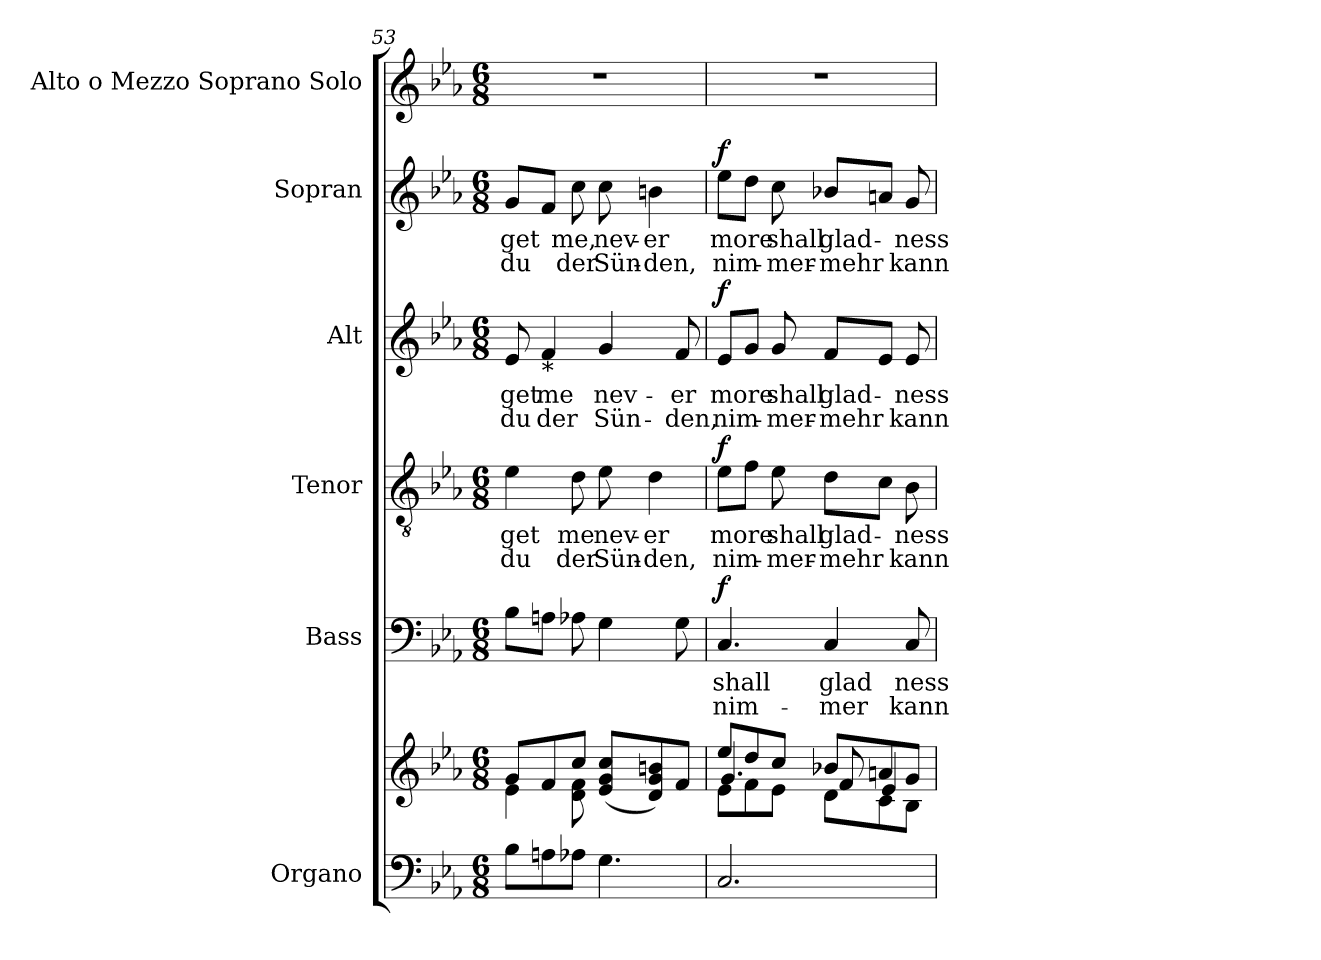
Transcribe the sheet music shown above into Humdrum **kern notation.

**kern	**kern	**kern	**text	**text	**dynam	**kern	**text	**text	**dynam	**kern	**text	**text	**dynam	**kern	**text	**text	**dynam	**kern
*part6	*part6	*part5	*part5	*part5	*part5	*part4	*part4	*part4	*part4	*part3	*part3	*part3	*part3	*part2	*part2	*part2	*part2	*part1
*staff7	*staff6	*staff5	*staff5	*staff5	*staff5	*staff4	*staff4	*staff4	*staff4	*staff3	*staff3	*staff3	*staff3	*staff2	*staff2	*staff2	*staff2	*staff1
*I"Organo	*	*I"Bass	*	*	*	*I"Tenor	*	*	*	*I"Alt	*	*	*	*I"Sopran	*	*	*	*I"Alto o Mezzo Soprano Solo
*	*	*I'B	*	*	*	*I'T	*	*	*	*I'A	*	*	*	*I'S	*	*	*	*I'S o l o
*clefF4	*clefG2	*clefF4	*	*	*	*clefGv2	*	*	*	*clefG2	*	*	*	*clefG2	*	*	*	*clefG2
*k[b-e-a-]	*k[b-e-a-]	*k[b-e-a-]	*	*	*	*k[b-e-a-]	*	*	*	*k[b-e-a-]	*	*	*	*k[b-e-a-]	*	*	*	*k[b-e-a-]
*E-:	*E-:	*E-:	*	*	*	*E-:	*	*	*	*E-:	*	*	*	*E-:	*	*	*	*E-:
*M6/8	*M6/8	*M6/8	*	*	*	*M6/8	*	*	*	*M6/8	*	*	*	*M6/8	*	*	*	*M6/8
=53	=53	=53	=53	=53	=53	=53	=53	=53	=53	=53	=53	=53	=53	=53	=53	=53	=53	=53
*	*^	*	*	*	*	*	*	*	*	*	*	*	*	*	*	*	*	*
8B-\L	8g/L	4e-\	8B-\L	.	.	.	4e-\	-get	du	.	8e-/	-get	du	.	8g/L	-get	du	.	2.r
!	!	!	!	!	!	!	!	!	!	!	!LO:TX:b:t=*	!	!	!	!	!	!	!	!
8An\	8f/	.	8An\J	.	.	.	.	.	.	.	4f/	me	der	.	8f/J	.	.	.	.
8A-X\J	8cc/J	8d\ 8f\	8A-X\	.	.	.	8d\	me	der	.	.	.	.	.	8cc\	me,	der	.	.
4.G\	(8e-/ 8g/ 8cc/L	4.ryy	4G\	.	.	.	8e-\	nev-	Sün-	.	4g/	nev-	Sün-	.	8cc\	nev-	Sün-	.	.
.	8d/ 8g/ 8bn/)	.	.	.	.	.	4d\	-er	-den,	.	.	.	.	.	4bn\	-er	-den,	.	.
.	8f/J	.	8G\	.	.	.	.	.	.	.	8f/	-er	-den,	.	.	.	.	.	.
=54	=54	=54	=54	=54	=54	=54	=54	=54	=54	=54	=54	=54	=54	=54	=54	=54	=54	=54	=54
*	*	*^	*	*	*	*	*	*	*	*	*	*	*	*	*	*	*	*	*
!	!	!	!	!	!	!	!LO:DY:a	!	!	!	!LO:DY:a	!	!	!	!LO:DY:a	!	!	!	!LO:DY:a	!
2.C/	8ee-/L	8e-\L	4.g/	4.C/	shall	nim-	f	8e-\L	-more	nim-	f	8e-/L	-more	nim-	f	8ee-\L	-more	nim-	f	2.r
.	8dd/	8f\	.	.	.	.	.	8f\J	.	.	.	8g/J	.	.	.	8dd\J	.	.	.	.
.	8cc/J	8e-\J	.	.	.	.	.	8e-\	shall	-mer-	.	8g/	shall	-mer-	.	8cc\	shall	-mer-	.	.
.	8b-X/L	8d\L	8f/	4C/	glad	-mer	.	8d\L	glad-	-mehr	.	8f/L	glad-	-mehr	.	8b-X/L	glad-	-mehr	.	.
.	8an/	8c\	4e-/	.	.	.	.	8c\J	.	.	.	8e-/J	.	.	.	8an/J	.	.	.	.
.	8g/J	8B-\J	.	8C/	ness	kann	.	8B-\	-ness	kann	.	8e-/	-ness	kann	.	8g/	-ness	kann	.	.
*	*v	*v	*v	*	*	*	*	*	*	*	*	*	*	*	*	*	*	*	*	*
=	=	=	=	=	=	=	=	=	=	=	=	=	=	=	=	=	=	=
*-	*-	*-	*-	*-	*-	*-	*-	*-	*-	*-	*-	*-	*-	*-	*-	*-	*-	*-
